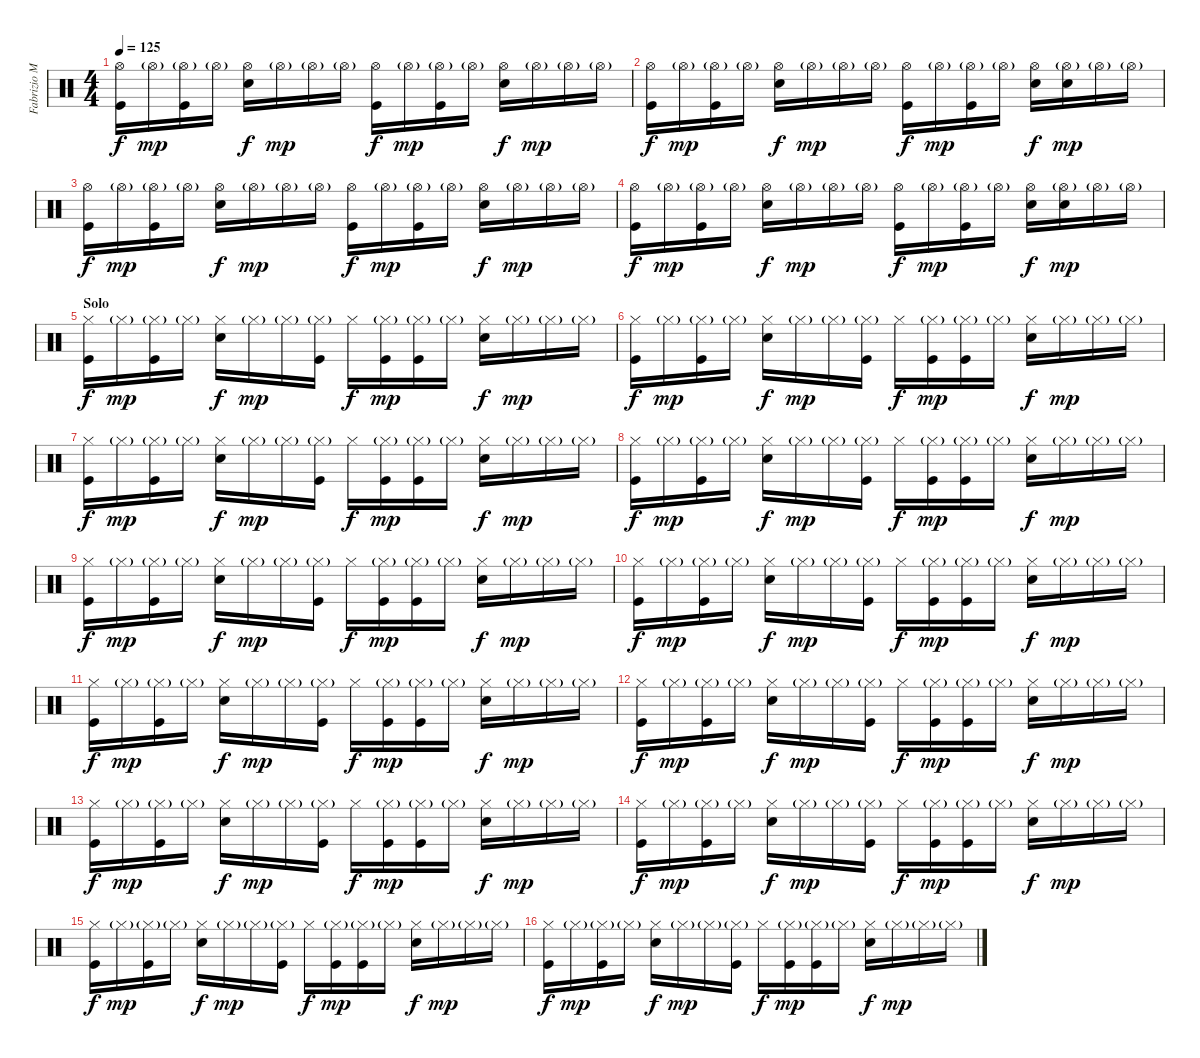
\track ("Fabrizio Moretti" "Fabrizio M") {instrument percussion}
\staff {score}
\articulation defaults
\ts (4 4)
\tempo 125
\clef neutral
\ks c
("Hi-Hat (open)" "Kick (hit)").16{dy f} "Hi-Hat (open)"{g}.16{dy mp} ("Hi-Hat (open)"{g} "Kick (hit)").16 "Hi-Hat (open)"{g}.16 ("Hi-Hat (open)" "Electric Snare (hit)").16{dy f} "Hi-Hat (open)"{g}.16{dy mp} "Hi-Hat (open)"{g}.16 "Hi-Hat (open)"{g}.16 ("Hi-Hat (open)" "Kick (hit)").16{dy f} "Hi-Hat (open)"{g}.16{dy mp} ("Hi-Hat (open)"{g} "Kick (hit)").16 "Hi-Hat (open)"{g}.16 ("Hi-Hat (open)" "Electric Snare (hit)").16{dy f} "Hi-Hat (open)"{g}.16{dy mp} "Hi-Hat (open)"{g}.16 "Hi-Hat (open)"{g}.16 |
("Hi-Hat (open)" "Kick (hit)").16{dy f} "Hi-Hat (open)"{g}.16{dy mp} ("Hi-Hat (open)"{g} "Kick (hit)").16 "Hi-Hat (open)"{g}.16 ("Hi-Hat (open)" "Electric Snare (hit)").16{dy f} "Hi-Hat (open)"{g}.16{dy mp} "Hi-Hat (open)"{g}.16 "Hi-Hat (open)"{g}.16 ("Hi-Hat (open)" "Kick (hit)").16{dy f} "Hi-Hat (open)"{g}.16{dy mp} ("Hi-Hat (open)"{g} "Kick (hit)").16 "Hi-Hat (open)"{g}.16 ("Hi-Hat (open)" "Electric Snare (hit)").16{dy f} ("Hi-Hat (open)"{g} "Electric Snare (hit)").16{dy mp} "Hi-Hat (open)"{g}.16 "Hi-Hat (open)"{g}.16 |
("Hi-Hat (open)" "Kick (hit)").16{dy f} "Hi-Hat (open)"{g}.16{dy mp} ("Hi-Hat (open)"{g} "Kick (hit)").16 "Hi-Hat (open)"{g}.16 ("Hi-Hat (open)" "Electric Snare (hit)").16{dy f} "Hi-Hat (open)"{g}.16{dy mp} "Hi-Hat (open)"{g}.16 "Hi-Hat (open)"{g}.16 ("Hi-Hat (open)" "Kick (hit)").16{dy f} "Hi-Hat (open)"{g}.16{dy mp} ("Hi-Hat (open)"{g} "Kick (hit)").16 "Hi-Hat (open)"{g}.16 ("Hi-Hat (open)" "Electric Snare (hit)").16{dy f} "Hi-Hat (open)"{g}.16{dy mp} "Hi-Hat (open)"{g}.16 "Hi-Hat (open)"{g}.16 |
("Hi-Hat (open)" "Kick (hit)").16{dy f} "Hi-Hat (open)"{g}.16{dy mp} ("Hi-Hat (open)"{g} "Kick (hit)").16 "Hi-Hat (open)"{g}.16 ("Hi-Hat (open)" "Electric Snare (hit)").16{dy f} "Hi-Hat (open)"{g}.16{dy mp} "Hi-Hat (open)"{g}.16 "Hi-Hat (open)"{g}.16 ("Hi-Hat (open)" "Kick (hit)").16{dy f} "Hi-Hat (open)"{g}.16{dy mp} ("Hi-Hat (open)"{g} "Kick (hit)").16 "Hi-Hat (open)"{g}.16 ("Hi-Hat (open)" "Electric Snare (hit)").16{dy f} ("Hi-Hat (open)"{g} "Electric Snare (hit)").16{dy mp} "Hi-Hat (open)"{g}.16 "Hi-Hat (open)"{g}.16 |
\section ("" "Solo")
("Hi-Hat (closed)" "Kick (hit)").16{dy f} "Hi-Hat (closed)"{g}.16{dy mp} ("Hi-Hat (closed)"{g} "Kick (hit)").16 "Hi-Hat (closed)"{g}.16 ("Hi-Hat (closed)" "Electric Snare (hit)").16{dy f} "Hi-Hat (closed)"{g}.16{dy mp} "Hi-Hat (closed)"{g}.16 ("Hi-Hat (closed)"{g} "Kick (hit)").16 "Hi-Hat (closed)".16{dy f} ("Hi-Hat (closed)"{g} "Kick (hit)").16{dy mp} ("Hi-Hat (closed)"{g} "Kick (hit)").16 "Hi-Hat (closed)"{g}.16 ("Hi-Hat (closed)" "Electric Snare (hit)").16{dy f} "Hi-Hat (closed)"{g}.16{dy mp} "Hi-Hat (closed)"{g}.16 "Hi-Hat (closed)"{g}.16 |
("Hi-Hat (closed)" "Kick (hit)").16{dy f} "Hi-Hat (closed)"{g}.16{dy mp} ("Hi-Hat (closed)"{g} "Kick (hit)").16 "Hi-Hat (closed)"{g}.16 ("Hi-Hat (closed)" "Electric Snare (hit)").16{dy f} "Hi-Hat (closed)"{g}.16{dy mp} "Hi-Hat (closed)"{g}.16 ("Hi-Hat (closed)"{g} "Kick (hit)").16 "Hi-Hat (closed)".16{dy f} ("Hi-Hat (closed)"{g} "Kick (hit)").16{dy mp} ("Hi-Hat (closed)"{g} "Kick (hit)").16 "Hi-Hat (closed)"{g}.16 ("Hi-Hat (closed)" "Electric Snare (hit)").16{dy f} "Hi-Hat (closed)"{g}.16{dy mp} "Hi-Hat (closed)"{g}.16 "Hi-Hat (closed)"{g}.16 |
("Hi-Hat (closed)" "Kick (hit)").16{dy f} "Hi-Hat (closed)"{g}.16{dy mp} ("Hi-Hat (closed)"{g} "Kick (hit)").16 "Hi-Hat (closed)"{g}.16 ("Hi-Hat (closed)" "Electric Snare (hit)").16{dy f} "Hi-Hat (closed)"{g}.16{dy mp} "Hi-Hat (closed)"{g}.16 ("Hi-Hat (closed)"{g} "Kick (hit)").16 "Hi-Hat (closed)".16{dy f} ("Hi-Hat (closed)"{g} "Kick (hit)").16{dy mp} ("Hi-Hat (closed)"{g} "Kick (hit)").16 "Hi-Hat (closed)"{g}.16 ("Hi-Hat (closed)" "Electric Snare (hit)").16{dy f} "Hi-Hat (closed)"{g}.16{dy mp} "Hi-Hat (closed)"{g}.16 "Hi-Hat (closed)"{g}.16 |
("Hi-Hat (closed)" "Kick (hit)").16{dy f} "Hi-Hat (closed)"{g}.16{dy mp} ("Hi-Hat (closed)"{g} "Kick (hit)").16 "Hi-Hat (closed)"{g}.16 ("Hi-Hat (closed)" "Electric Snare (hit)").16{dy f} "Hi-Hat (closed)"{g}.16{dy mp} "Hi-Hat (closed)"{g}.16 ("Hi-Hat (closed)"{g} "Kick (hit)").16 "Hi-Hat (closed)".16{dy f} ("Hi-Hat (closed)"{g} "Kick (hit)").16{dy mp} ("Hi-Hat (closed)"{g} "Kick (hit)").16 "Hi-Hat (closed)"{g}.16 ("Hi-Hat (closed)" "Electric Snare (hit)").16{dy f} "Hi-Hat (closed)"{g}.16{dy mp} "Hi-Hat (closed)"{g}.16 "Hi-Hat (closed)"{g}.16 |
("Hi-Hat (closed)" "Kick (hit)").16{dy f} "Hi-Hat (closed)"{g}.16{dy mp} ("Hi-Hat (closed)"{g} "Kick (hit)").16 "Hi-Hat (closed)"{g}.16 ("Hi-Hat (closed)" "Electric Snare (hit)").16{dy f} "Hi-Hat (closed)"{g}.16{dy mp} "Hi-Hat (closed)"{g}.16 ("Hi-Hat (closed)"{g} "Kick (hit)").16 "Hi-Hat (closed)".16{dy f} ("Hi-Hat (closed)"{g} "Kick (hit)").16{dy mp} ("Hi-Hat (closed)"{g} "Kick (hit)").16 "Hi-Hat (closed)"{g}.16 ("Hi-Hat (closed)" "Electric Snare (hit)").16{dy f} "Hi-Hat (closed)"{g}.16{dy mp} "Hi-Hat (closed)"{g}.16 "Hi-Hat (closed)"{g}.16 |
("Hi-Hat (closed)" "Kick (hit)").16{dy f} "Hi-Hat (closed)"{g}.16{dy mp} ("Hi-Hat (closed)"{g} "Kick (hit)").16 "Hi-Hat (closed)"{g}.16 ("Hi-Hat (closed)" "Electric Snare (hit)").16{dy f} "Hi-Hat (closed)"{g}.16{dy mp} "Hi-Hat (closed)"{g}.16 ("Hi-Hat (closed)"{g} "Kick (hit)").16 "Hi-Hat (closed)".16{dy f} ("Hi-Hat (closed)"{g} "Kick (hit)").16{dy mp} ("Hi-Hat (closed)"{g} "Kick (hit)").16 "Hi-Hat (closed)"{g}.16 ("Hi-Hat (closed)" "Electric Snare (hit)").16{dy f} "Hi-Hat (closed)"{g}.16{dy mp} "Hi-Hat (closed)"{g}.16 "Hi-Hat (closed)"{g}.16 |
("Hi-Hat (closed)" "Kick (hit)").16{dy f} "Hi-Hat (closed)"{g}.16{dy mp} ("Hi-Hat (closed)"{g} "Kick (hit)").16 "Hi-Hat (closed)"{g}.16 ("Hi-Hat (closed)" "Electric Snare (hit)").16{dy f} "Hi-Hat (closed)"{g}.16{dy mp} "Hi-Hat (closed)"{g}.16 ("Hi-Hat (closed)"{g} "Kick (hit)").16 "Hi-Hat (closed)".16{dy f} ("Hi-Hat (closed)"{g} "Kick (hit)").16{dy mp} ("Hi-Hat (closed)"{g} "Kick (hit)").16 "Hi-Hat (closed)"{g}.16 ("Hi-Hat (closed)" "Electric Snare (hit)").16{dy f} "Hi-Hat (closed)"{g}.16{dy mp} "Hi-Hat (closed)"{g}.16 "Hi-Hat (closed)"{g}.16 |
("Hi-Hat (closed)" "Kick (hit)").16{dy f} "Hi-Hat (closed)"{g}.16{dy mp} ("Hi-Hat (closed)"{g} "Kick (hit)").16 "Hi-Hat (closed)"{g}.16 ("Hi-Hat (closed)" "Electric Snare (hit)").16{dy f} "Hi-Hat (closed)"{g}.16{dy mp} "Hi-Hat (closed)"{g}.16 ("Hi-Hat (closed)"{g} "Kick (hit)").16 "Hi-Hat (closed)".16{dy f} ("Hi-Hat (closed)"{g} "Kick (hit)").16{dy mp} ("Hi-Hat (closed)"{g} "Kick (hit)").16 "Hi-Hat (closed)"{g}.16 ("Hi-Hat (closed)" "Electric Snare (hit)").16{dy f} "Hi-Hat (closed)"{g}.16{dy mp} "Hi-Hat (closed)"{g}.16 "Hi-Hat (closed)"{g}.16 |
("Hi-Hat (closed)" "Kick (hit)").16{dy f} "Hi-Hat (closed)"{g}.16{dy mp} ("Hi-Hat (closed)"{g} "Kick (hit)").16 "Hi-Hat (closed)"{g}.16 ("Hi-Hat (closed)" "Electric Snare (hit)").16{dy f} "Hi-Hat (closed)"{g}.16{dy mp} "Hi-Hat (closed)"{g}.16 ("Hi-Hat (closed)"{g} "Kick (hit)").16 "Hi-Hat (closed)".16{dy f} ("Hi-Hat (closed)"{g} "Kick (hit)").16{dy mp} ("Hi-Hat (closed)"{g} "Kick (hit)").16 "Hi-Hat (closed)"{g}.16 ("Hi-Hat (closed)" "Electric Snare (hit)").16{dy f} "Hi-Hat (closed)"{g}.16{dy mp} "Hi-Hat (closed)"{g}.16 "Hi-Hat (closed)"{g}.16 |
("Hi-Hat (closed)" "Kick (hit)").16{dy f} "Hi-Hat (closed)"{g}.16{dy mp} ("Hi-Hat (closed)"{g} "Kick (hit)").16 "Hi-Hat (closed)"{g}.16 ("Hi-Hat (closed)" "Electric Snare (hit)").16{dy f} "Hi-Hat (closed)"{g}.16{dy mp} "Hi-Hat (closed)"{g}.16 ("Hi-Hat (closed)"{g} "Kick (hit)").16 "Hi-Hat (closed)".16{dy f} ("Hi-Hat (closed)"{g} "Kick (hit)").16{dy mp} ("Hi-Hat (closed)"{g} "Kick (hit)").16 "Hi-Hat (closed)"{g}.16 ("Hi-Hat (closed)" "Electric Snare (hit)").16{dy f} "Hi-Hat (closed)"{g}.16{dy mp} "Hi-Hat (closed)"{g}.16 "Hi-Hat (closed)"{g}.16 |
("Hi-Hat (closed)" "Kick (hit)").16{dy f} "Hi-Hat (closed)"{g}.16{dy mp} ("Hi-Hat (closed)"{g} "Kick (hit)").16 "Hi-Hat (closed)"{g}.16 ("Hi-Hat (closed)" "Electric Snare (hit)").16{dy f} "Hi-Hat (closed)"{g}.16{dy mp} "Hi-Hat (closed)"{g}.16 ("Hi-Hat (closed)"{g} "Kick (hit)").16 "Hi-Hat (closed)".16{dy f} ("Hi-Hat (closed)"{g} "Kick (hit)").16{dy mp} ("Hi-Hat (closed)"{g} "Kick (hit)").16 "Hi-Hat (closed)"{g}.16 ("Hi-Hat (closed)" "Electric Snare (hit)").16{dy f} "Hi-Hat (closed)"{g}.16{dy mp} "Hi-Hat (closed)"{g}.16 "Hi-Hat (closed)"{g}.16 |
("Hi-Hat (closed)" "Kick (hit)").16{dy f} "Hi-Hat (closed)"{g}.16{dy mp} ("Hi-Hat (closed)"{g} "Kick (hit)").16 "Hi-Hat (closed)"{g}.16 ("Hi-Hat (closed)" "Electric Snare (hit)").16{dy f} "Hi-Hat (closed)"{g}.16{dy mp} "Hi-Hat (closed)"{g}.16 ("Hi-Hat (closed)"{g} "Kick (hit)").16 "Hi-Hat (closed)".16{dy f} ("Hi-Hat (closed)"{g} "Kick (hit)").16{dy mp} ("Hi-Hat (closed)"{g} "Kick (hit)").16 "Hi-Hat (closed)"{g}.16 ("Hi-Hat (closed)" "Electric Snare (hit)").16{dy f} "Hi-Hat (closed)"{g}.16{dy mp} "Hi-Hat (closed)"{g}.16 "Hi-Hat (closed)"{g}.16
